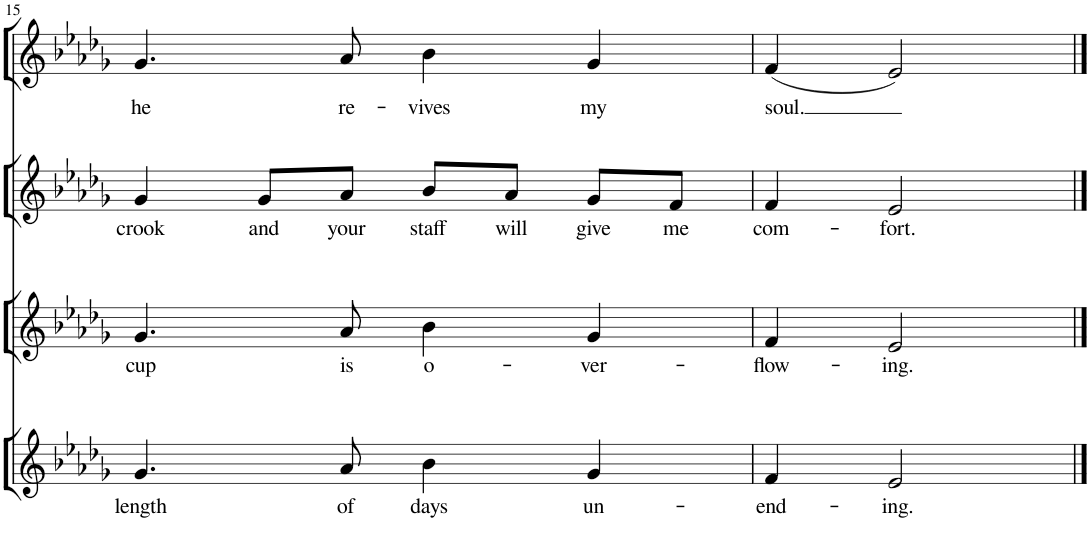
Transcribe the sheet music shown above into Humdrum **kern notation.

**kern	**text	**kern	**text	**kern	**text	**kern	**text
*part4	*part4	*part3	*part3	*part2	*part2	*part1	*part1
*staff4	*staff4	*staff3	*staff3	*staff2	*staff2	*staff1	*staff1
*I"Voice	*	*I"Voice	*	*I"Voice	*	*I"Voice	*
!!LO:PB:g=z
*clefG2	*	*clefG2	*	*clefG2	*	*clefG2	*
*k[b-e-a-d-g-]	*	*k[b-e-a-d-g-]	*	*k[b-e-a-d-g-]	*	*k[b-e-a-d-g-]	*
*M4/4	*	*M4/4	*	*M4/4	*	*M4/4	*
=15	=15	=15	=15	=15	=15	=15	=15
!	!LO:LY:b	!	!LO:LY:b	!	!LO:LY:b	!	!LO:LY:b
4.g-/	length	4.g-/	cup	4g-/	crook	4.g-/	he
!	!	!	!	!	!LO:LY:b	!	!
.	.	.	.	8g-/L	and	.	.
!	!LO:LY:b	!	!LO:LY:b	!	!LO:LY:b	!	!LO:LY:b
8a-/	of	8a-/	is	8a-/J	your	8a-/	re-
!	!LO:LY:b	!	!LO:LY:b	!	!LO:LY:b	!	!LO:LY:b
4b-\	days	4b-\	o-	8b-/L	staff	4b-\	-vives
!	!	!	!	!	!LO:LY:b	!	!
.	.	.	.	8a-/J	will	.	.
!	!LO:LY:b	!	!LO:LY:b	!	!LO:LY:b	!	!LO:LY:b
4g-/	un-	4g-/	-ver-	8g-/L	give	4g-/	my
!	!	!	!	!	!LO:LY:b	!	!
.	.	.	.	8f/J	me	.	.
=16	=16	=16	=16	=16	=16	=16	=16
!	!LO:LY:b	!	!LO:LY:b	!	!LO:LY:b	!	!LO:LY:b
4f/	-end-	4f/	-flow-	4f/	com-	(4f/	soul.
!	!LO:LY:b	!	!LO:LY:b	!	!LO:LY:b	!	!
2e-/	-ing.	2e-/	-ing.	2e-/	-fort.	2e-/)	.
==	==	==	==	==	==	==	==
*-	*-	*-	*-	*-	*-	*-	*-
